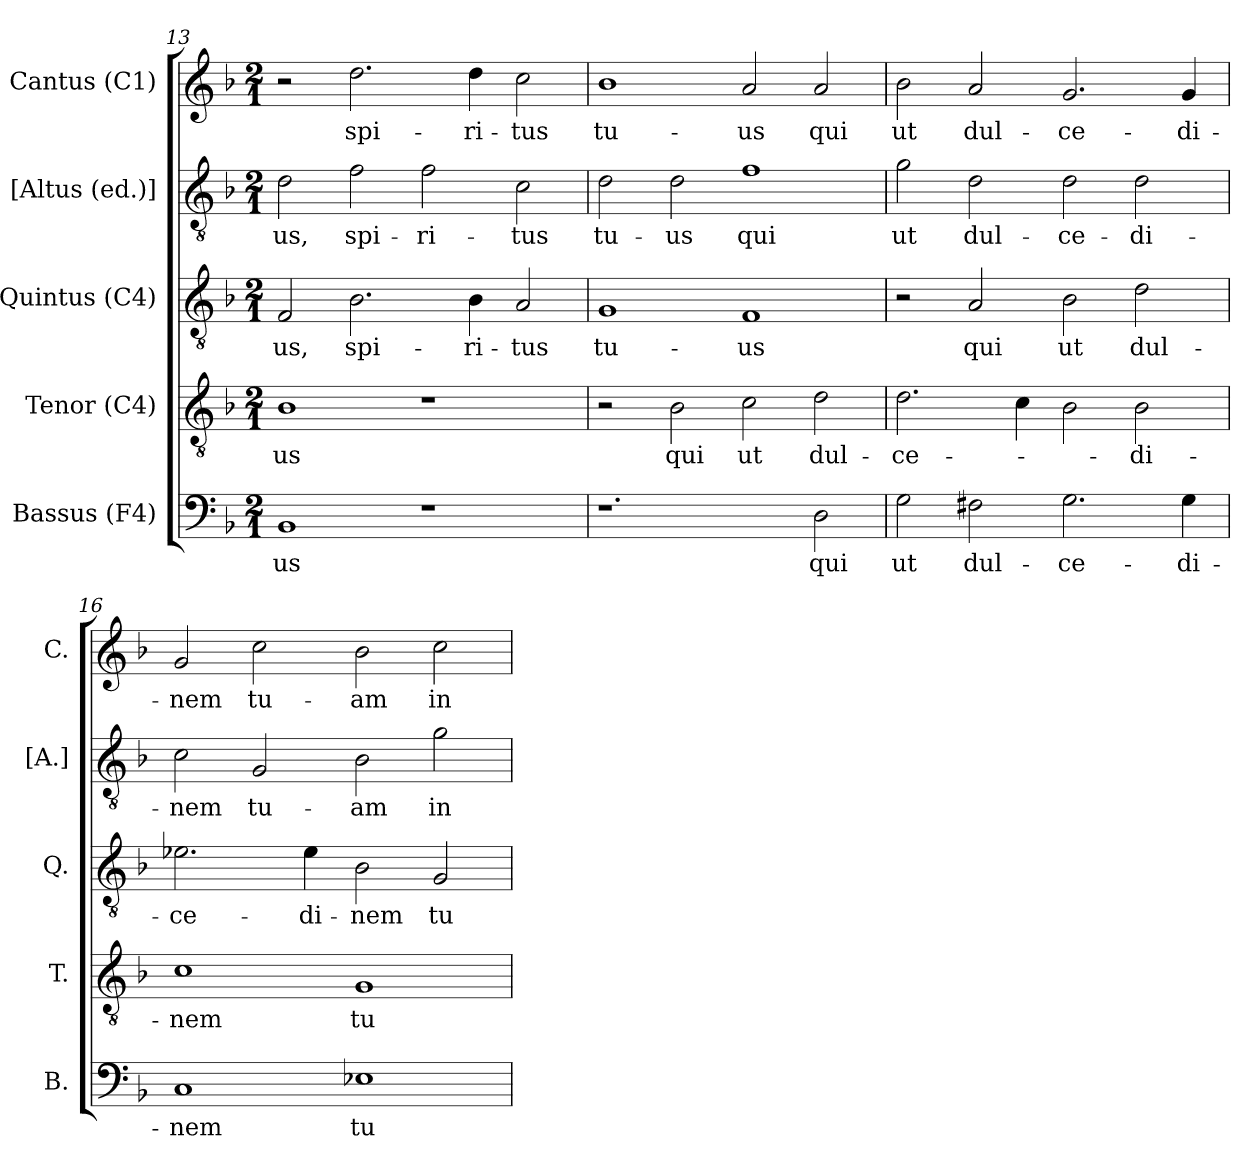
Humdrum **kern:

**kern	**text	**kern	**text	**kern	**text	**kern	**text	**kern	**text
*part5	*part5	*part4	*part4	*part3	*part3	*part2	*part2	*part1	*part1
*staff5	*staff5	*staff4	*staff4	*staff3	*staff3	*staff2	*staff2	*staff1	*staff1
*I"Bassus (F4)	*	*I"Tenor (C4)	*	*I"Quintus (C4)	*	*I"[Altus (ed.)]	*	*I"Cantus (C1)	*
*I'B.	*	*I'T.	*	*I'Q.	*	*I'[A.]	*	*I'C.	*
!!LO:PB:g=z
*clefF4	*	*clefGv2	*	*clefGv2	*	*clefGv2	*	*clefG2	*
*	*	*ITrd7c12	*	*ITrd7c12	*	*ITrd7c12	*	*	*
*k[b-]	*	*k[b-]	*	*k[b-]	*	*k[b-]	*	*k[b-]	*
*F:	*	*F:	*	*F:	*	*F:	*	*F:	*
*M2/1	*	*M2/1	*	*M2/1	*	*M2/1	*	*M2/1	*
=13	=13	=13	=13	=13	=13	=13	=13	=13	=13
!	!LO:LY:b:color=#000000	!	!	!	!	!	!	!	!
!	!	!	!LO:LY:b:color=#000000	!	!	!	!	!	!
!	!	!	!	!	!LO:LY:b:color=#000000	!	!	!	!
!	!	!	!	!	!	!	!LO:LY:b:color=#000000	!	!
1BB-i	-us	1BB-i	-us	2FFi/	-us,	2Di\	-us,	2r	.
!	!	!	!	!	!LO:LY:b:color=#000000	!	!	!	!
!	!	!	!	!	!	!	!LO:LY:b:color=#000000	!	!
!	!	!	!	!	!	!	!	!	!LO:LY:b:color=#000000
.	.	.	.	2.BB-i\	spi-	2Fi\	spi-	2.ddi\	spi-
!	!	!	!	!	!	!	!LO:LY:b:color=#000000	!	!
1r	.	1r	.	.	.	2Fi\	-ri-	.	.
!	!	!	!	!	!LO:LY:b:color=#000000	!	!	!	!
!	!	!	!	!	!	!	!	!	!LO:LY:b:color=#000000
.	.	.	.	4BB-i\	-ri-	.	.	4ddi\	-ri-
!	!	!	!	!	!LO:LY:b:color=#000000	!	!	!	!
!	!	!	!	!	!	!	!LO:LY:b:color=#000000	!	!
!	!	!	!	!	!	!	!	!	!LO:LY:b:color=#000000
.	.	.	.	2AAi/	-tus	2Ci\	-tus	2cci\	-tus
=14	=14	=14	=14	=14	=14	=14	=14	=14	=14
!	!	!	!	!	!LO:LY:b:color=#000000	!	!	!	!
!	!	!	!	!	!	!	!LO:LY:b:color=#000000	!	!
!	!	!	!	!	!	!	!	!	!LO:LY:b:color=#000000
1.r	.	2r	.	1GGi	tu-	2Di\	tu-	1b-i	tu-
!	!	!	!LO:LY:b:color=#000000	!	!	!	!	!	!
!	!	!	!	!	!	!	!LO:LY:b:color=#000000	!	!
.	.	2BB-i\	qui	.	.	2Di\	-us	.	.
!	!	!	!LO:LY:b:color=#000000	!	!	!	!	!	!
!	!	!	!	!	!LO:LY:b:color=#000000	!	!	!	!
!	!	!	!	!	!	!	!LO:LY:b:color=#000000	!	!
!	!	!	!	!	!	!	!	!	!LO:LY:b:color=#000000
.	.	2Ci\	ut	1FFi	-us	1Fi	qui	2ai/	-us
!	!LO:LY:b:color=#000000	!	!	!	!	!	!	!	!
!	!	!	!LO:LY:b:color=#000000	!	!	!	!	!	!
!	!	!	!	!	!	!	!	!	!LO:LY:b:color=#000000
2Di\	qui	2Di\	dul-	.	.	.	.	2ai/	qui
=15	=15	=15	=15	=15	=15	=15	=15	=15	=15
!	!LO:LY:b:color=#000000	!	!	!	!	!	!	!	!
!	!	!	!LO:LY:b:color=#000000	!	!	!	!	!	!
!	!	!	!	!	!	!	!LO:LY:b:color=#000000	!	!
!	!	!	!	!	!	!	!	!	!LO:LY:b:color=#000000
2Gi\	ut	2.Di\	-ce-	2r	.	2Gi\	ut	2b-i\	ut
!	!LO:LY:b:color=#000000	!	!	!	!	!	!	!	!
!	!	!	!	!	!LO:LY:b:color=#000000	!	!	!	!
!	!	!	!	!	!	!	!LO:LY:b:color=#000000	!	!
!	!	!	!	!	!	!	!	!	!LO:LY:b:color=#000000
2F#Xi\	dul-	.	.	2AAi/	qui	2Di\	dul-	2ai/	dul-
.	.	4Ci\	.	.	.	.	.	.	.
!	!LO:LY:b:color=#000000	!	!	!	!	!	!	!	!
!	!	!	!	!	!LO:LY:b:color=#000000	!	!	!	!
!	!	!	!	!	!	!	!LO:LY:b:color=#000000	!	!
!	!	!	!	!	!	!	!	!	!LO:LY:b:color=#000000
2.Gi\	-ce-	2BB-i\	.	2BB-i\	ut	2Di\	-ce-	2.gi/	-ce-
!	!	!	!LO:LY:b:color=#000000	!	!	!	!	!	!
!	!	!	!	!	!LO:LY:b:color=#000000	!	!	!	!
!	!	!	!	!	!	!	!LO:LY:b:color=#000000	!	!
.	.	2BB-i\	-di-	2Di\	dul-	2Di\	-di-	.	.
!	!LO:LY:b:color=#000000	!	!	!	!	!	!	!	!
!	!	!	!	!	!	!	!	!	!LO:LY:b:color=#000000
4Gi\	-di-	.	.	.	.	.	.	4gi/	-di-
=16	=16	=16	=16	=16	=16	=16	=16	=16	=16
!	!LO:LY:b:color=#000000	!	!	!	!	!	!	!	!
!	!	!	!LO:LY:b:color=#000000	!	!	!	!	!	!
!	!	!	!	!	!LO:LY:b:color=#000000	!	!	!	!
!	!	!	!	!	!	!	!LO:LY:b:color=#000000	!	!
!	!	!	!	!	!	!	!	!	!LO:LY:b:color=#000000
1Ci	-nem	1Ci	-nem	2.E-Xi\	-ce-	2Ci\	-nem	2gi/	-nem
!	!	!	!	!	!	!	!LO:LY:b:color=#000000	!	!
!	!	!	!	!	!	!	!	!	!LO:LY:b:color=#000000
.	.	.	.	.	.	2GGi/	tu-	2cci\	tu-
!	!	!	!	!	!LO:LY:b:color=#000000	!	!	!	!
.	.	.	.	4E-i\	-di-	.	.	.	.
!	!LO:LY:b:color=#000000	!	!	!	!	!	!	!	!
!	!	!	!LO:LY:b:color=#000000	!	!	!	!	!	!
!	!	!	!	!	!LO:LY:b:color=#000000	!	!	!	!
!	!	!	!	!	!	!	!LO:LY:b:color=#000000	!	!
!	!	!	!	!	!	!	!	!	!LO:LY:b:color=#000000
1E-Xi	tu-	1GGi	tu-	2BB-i\	-nem	2BB-i\	-am	2b-i\	-am
!	!	!	!	!	!LO:LY:b:color=#000000	!	!	!	!
!	!	!	!	!	!	!	!LO:LY:b:color=#000000	!	!
!	!	!	!	!	!	!	!	!	!LO:LY:b:color=#000000
.	.	.	.	2GGi/	tu-	2Gi\	in	2cci\	in
=	=	=	=	=	=	=	=	=	=
*-	*-	*-	*-	*-	*-	*-	*-	*-	*-
